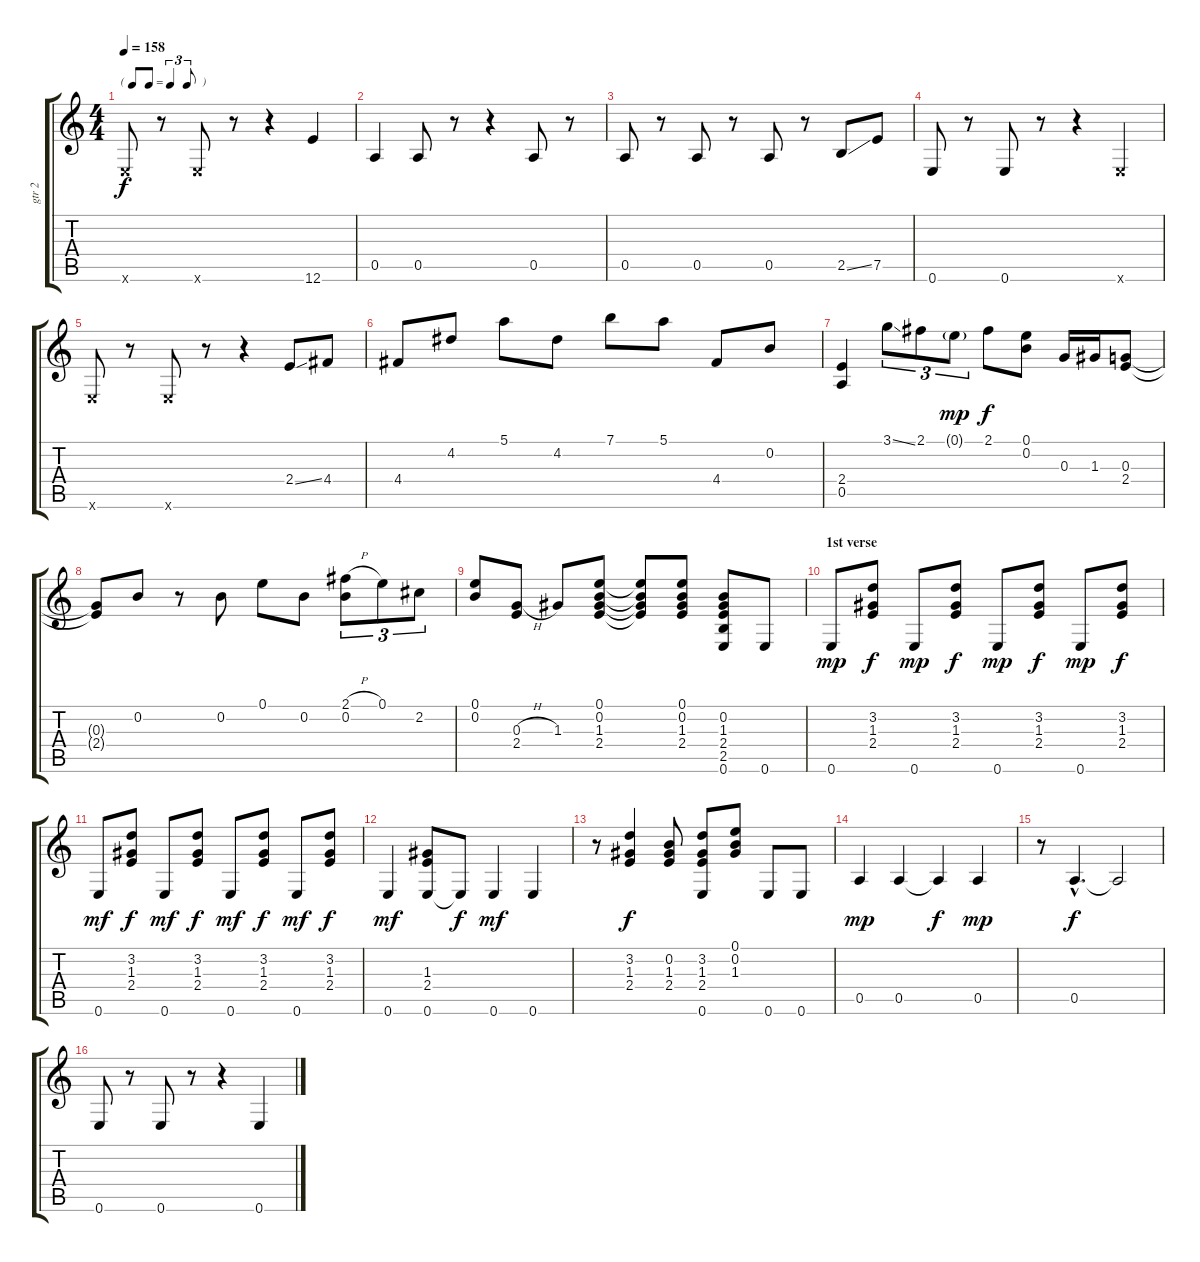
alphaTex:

\track ("gtr 2" "gtr 2") {instrument acousticguitarnylon}
\staff {score tabs}
\tuning (E4 B3 G3 D3 A2 E2) {hide}
\ts (4 4)
\tf triplet8th
\tempo 158
\clef g2
\ks c
0.6{x}.8{dy f} r.8 0.6{x}.8 r.8 r.4 12.6.4 |
0.5.4 0.5.8 r.8 r.4 0.5.8 r.8 |
0.5.8 r.8 0.5.8 r.8 0.5.8 r.8 2.5{ss}.8 7.5.8 |
0.6.8 r.8 0.6.8 r.8 r.4 0.6{x}.4 |
0.6{x}.8 r.8 0.6{x}.8 r.8 r.4 2.4{ss}.8 4.4.8 |
4.4.8 4.2.8 5.1.8 4.2.8 7.1.8 5.1.8 4.4.8 0.2.8 |
(2.4 0.5).4 3.1{ss}.8{tu (3 2)} 2.1.8{tu (3 2)} 0.1{g}.8{tu (3 2) dy mp} 2.1.8{dy f} (0.1 0.2).8 0.3.16 1.3.16 (0.3 2.4).8 |
(0.3{t} 2.4{t}).8 0.2.8 r.8 0.2.8 0.1.8 0.2.8 (2.1{h} 0.2).8{tu (3 2)} 0.1.8{tu (3 2)} 2.2.8{tu (3 2)} |
(0.1 0.2).8 (0.3{h} 2.4).8 1.3.8 (0.1 0.2 1.3 2.4).8 (0.1{t} 0.2{t} 1.3{t} 2.4{t}).8 (0.1 0.2 1.3 2.4).8 (0.2 1.3 2.4 2.5 0.6).8 0.6.8 |
\section ("" "1st verse")
0.6.8{dy mp} (3.2 1.3 2.4).8{dy f} 0.6.8{dy mp} (3.2 1.3 2.4).8{dy f} 0.6.8{dy mp} (3.2 1.3 2.4).8{dy f} 0.6.8{dy mp} (3.2 1.3 2.4).8{dy f} |
0.6.8{dy mf} (3.2 1.3 2.4).8{dy f} 0.6.8{dy mf} (3.2 1.3 2.4).8{dy f} 0.6.8{dy mf} (3.2 1.3 2.4).8{dy f} 0.6.8{dy mf} (3.2 1.3 2.4).8{dy f} |
0.6.4{dy mf} (1.3 2.4 0.6).8 0.6{t}.8{dy f} 0.6.4{dy mf} 0.6.4 |
r.8 (3.2 1.3 2.4).4{dy f} (0.2 1.3 2.4).8 (3.2 1.3 2.4 0.6).8 (0.1 0.2 1.3).8 0.6.8 0.6.8 |
0.5.4{dy mp} 0.5.4 0.5{t}.4{dy f} 0.5.4{dy mp} |
r.8 0.5{hac}.4{d dy f} 0.5{t}.2 |
0.6.8 r.8 0.6.8 r.8 r.4 0.6.4
